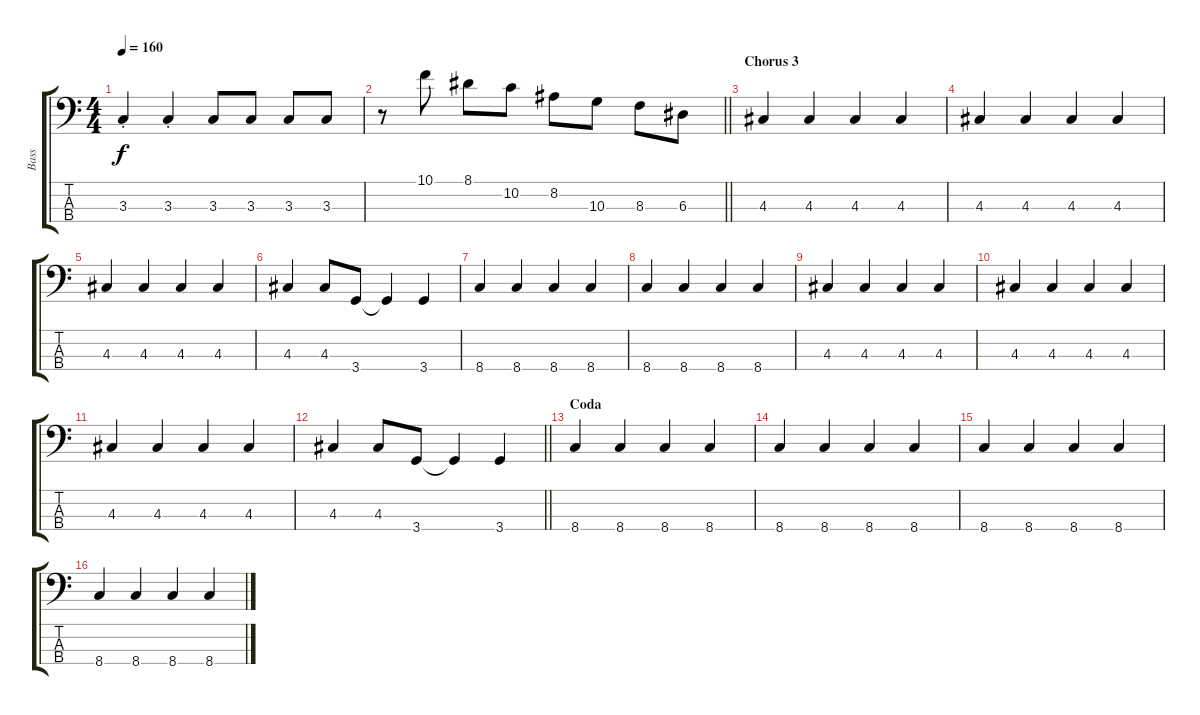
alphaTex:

\track ("Bass" "Bass") {instrument electricbassfinger}
\staff {score tabs}
\tuning (G2 D2 A1 E1) {hide}
\ts (4 4)
\tempo 160
\clef f4
\ks c
3.3{st}.4{dy f} 3.3{st}.4 3.3.8 3.3.8 3.3.8 3.3.8 |
\barLineRight lightlight
r.8 10.1.8 8.1.8 10.2.8 8.2.8 10.3.8 8.3.8 6.3.8 |
\section ("" "Chorus 3")
4.3.4 4.3.4 4.3.4 4.3.4 |
4.3.4 4.3.4 4.3.4 4.3.4 |
4.3.4 4.3.4 4.3.4 4.3.4 |
4.3.4 4.3.8 3.4.8 3.4{t}.4 3.4.4 |
8.4.4 8.4.4 8.4.4 8.4.4 |
8.4.4 8.4.4 8.4.4 8.4.4 |
4.3.4 4.3.4 4.3.4 4.3.4 |
4.3.4 4.3.4 4.3.4 4.3.4 |
4.3.4 4.3.4 4.3.4 4.3.4 |
\barLineRight lightlight
4.3.4 4.3.8 3.4.8 3.4{t}.4 3.4.4 |
\section ("" "Coda")
8.4.4 8.4.4 8.4.4 8.4.4 |
8.4.4 8.4.4 8.4.4 8.4.4 |
8.4.4 8.4.4 8.4.4 8.4.4 |
8.4.4 8.4.4 8.4.4 8.4.4
